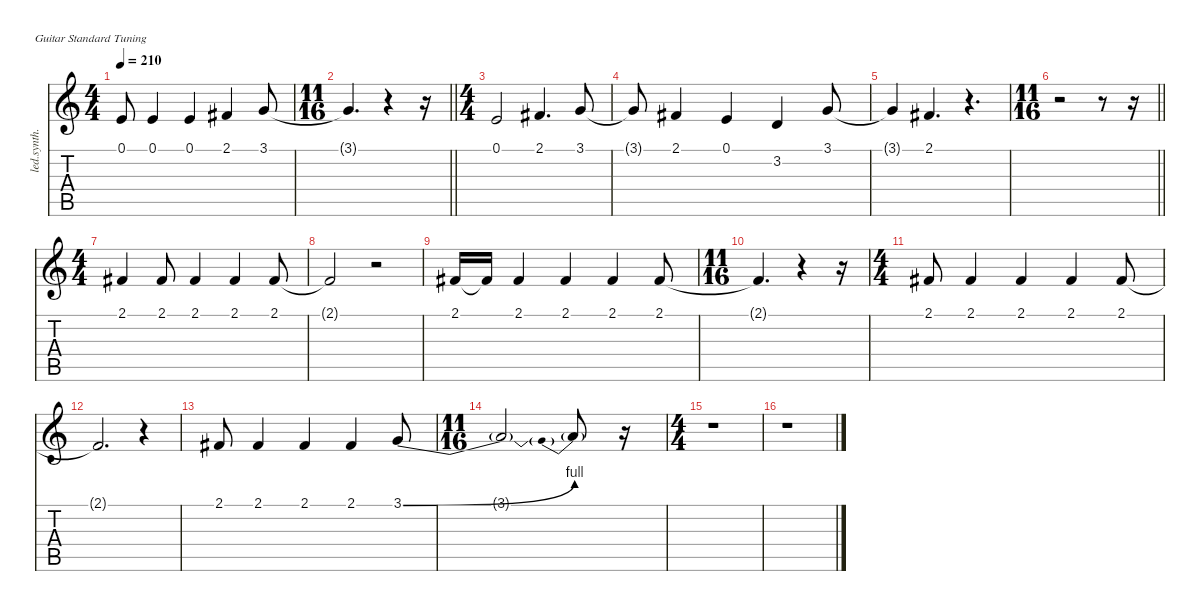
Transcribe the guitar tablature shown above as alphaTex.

\defaultSystemsLayout 4
\hideDynamics
\bracketExtendMode nobrackets
\otherSystemsTrackNameOrientation horizontal
\track ("James Hetfield Voice" "led.synth.") {instrument lead6voice}
\staff {score tabs}
\tuning (E4 B3 G3 D3 A2 E2)
\ts (4 4)
\tempo 210
\clef g2
\ks c
0.1.8{dy fff} 0.1.4 0.1.4 2.1{acc #}.4 3.1.8 |
\ts (11 16)
\beaming (8 2 2 2 2)
\barLineRight lightlight
3.1{t}.4{d dy f} r.4 r.16 |
\ts (4 4)
\beaming (8 2 2 2 2)
0.1.2{dy fff} 2.1{acc #}.4{d} 3.1.8 |
3.1{t}.8{dy f} 2.1{acc #}.4{dy fff} 0.1.4 3.2.4 3.1.8 |
3.1{t}.4{dy f} 2.1{acc #}.4{d dy fff} r.4{d} |
\ts (11 16)
\beaming (8 2 2 2 2)
\barLineRight lightlight
r.2 r.8 r.16 |
\ts (4 4)
\beaming (8 2 2 2 2)
2.1{acc #}.4 2.1{acc #}.8 2.1{acc #}.4 2.1{acc #}.4 2.1{acc #}.8 |
2.1{t acc #}.2{dy f} r.2 |
2.1{acc #}.16{dy fff} 2.1{t acc #}.16{dy f} 2.1{acc #}.4{dy fff} 2.1{acc #}.4 2.1{acc #}.4 2.1{acc #}.8 |
\ts (11 16)
\beaming (8 2 2 2 2)
2.1{t acc #}.4{d dy f} r.4 r.16 |
\ts (4 4)
\beaming (8 2 2 2 2)
2.1{acc #}.8{dy fff} 2.1{acc #}.4 2.1{acc #}.4 2.1{acc #}.4 2.1{acc #}.8 |
2.1{t acc #}.2{d dy f} r.4 |
2.1{acc #}.8{dy fff} 2.1{acc #}.4 2.1{acc #}.4 2.1{acc #}.4 3.1{be (bend 0 0 60 4)}.8 |
\ts (11 16)
\beaming (8 2 2 2 2)
3.1{t}.2{dy f} 3.1{be (prebend 0 4 60 4) t}.8 r.16 |
\ts (4 4)
\beaming (8 2 2 2 2)
r.1 |
r.1
